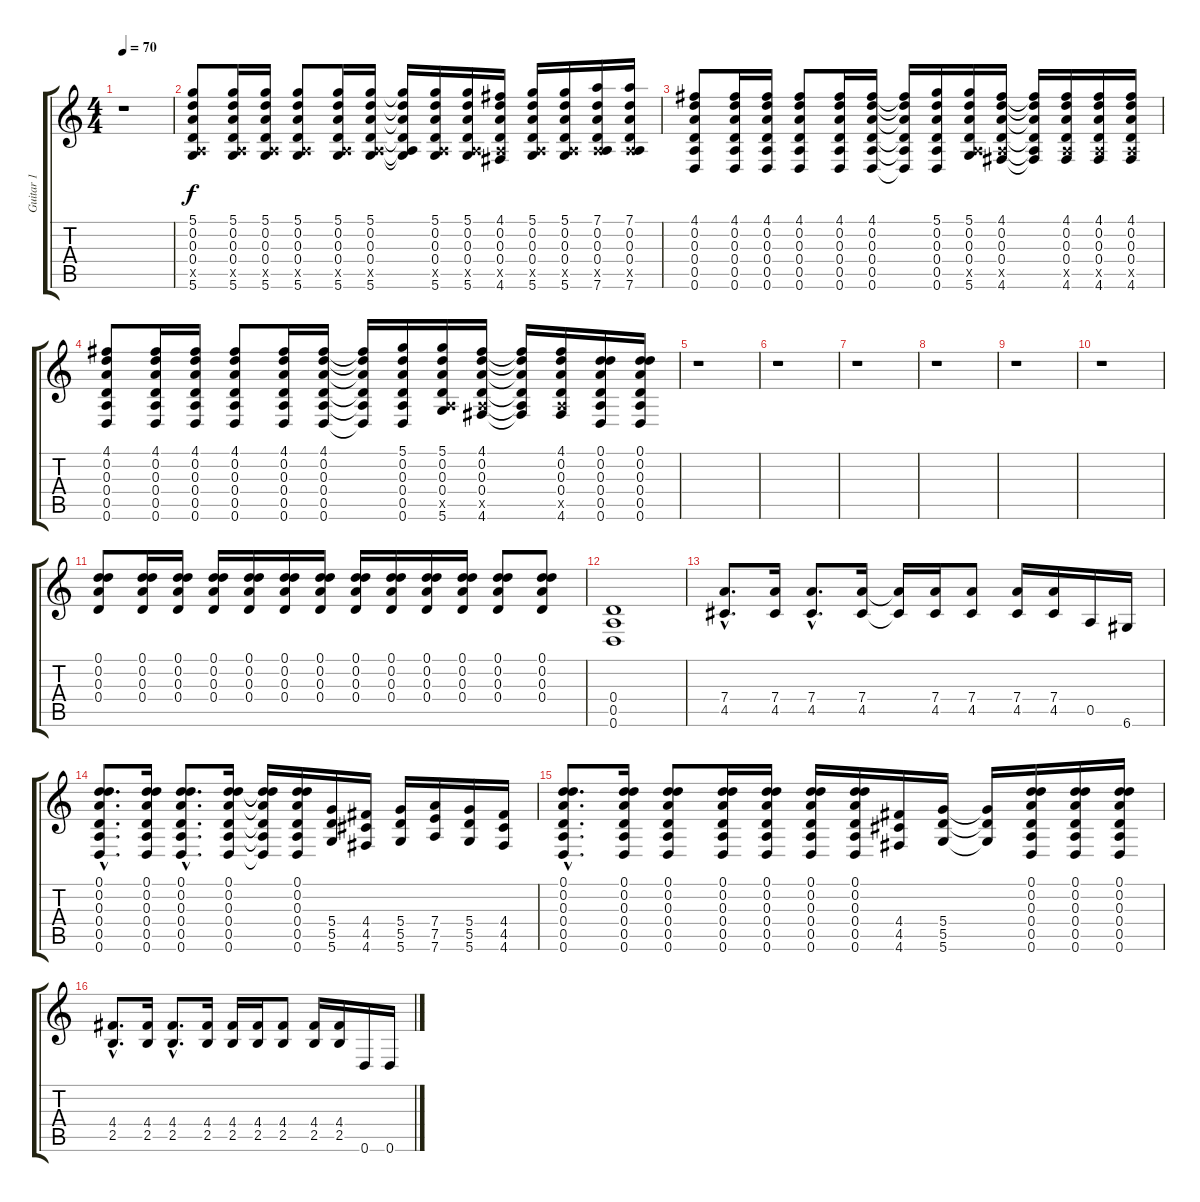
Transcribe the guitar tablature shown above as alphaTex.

\track ("Guitar 1" "Guitar 1") {instrument electricguitarclean}
\staff {score tabs}
\tuning (D4 D4 A3 D3 A2 D2) {hide}
\ts (4 4)
\tempo 70
\clef g2
\ks c
r.1{dy f} |
(5.1 0.2 0.3 0.4 0.5{x} 5.6).8 (5.1 0.2 0.3 0.4 0.5{x} 5.6).16 (5.1 0.2 0.3 0.4 0.5{x} 5.6).16 (5.1 0.2 0.3 0.4 0.5{x} 5.6).8 (5.1 0.2 0.3 0.4 0.5{x} 5.6).16 (5.1 0.2 0.3 0.4 0.5{x} 5.6).16 (5.1{t} 0.2{t} 0.3{t} 0.4{t} 0.5{t} 5.6{t}).16 (5.1 0.2 0.3 0.4 0.5{x} 5.6).16 (5.1 0.2 0.3 0.4 0.5{x} 5.6).16 (4.1 0.2 0.3 0.4 0.5{x} 4.6).16 (5.1 0.2 0.3 0.4 0.5{x} 5.6).16 (5.1 0.2 0.3 0.4 0.5{x} 5.6).16 (7.1 0.2 0.3 0.4 0.5{x} 7.6).16 (7.1 0.2 0.3 0.4 0.5{x} 7.6).16 |
(4.1 0.2 0.3 0.4 0.5 0.6).8 (4.1 0.2 0.3 0.4 0.5 0.6).16 (4.1 0.2 0.3 0.4 0.5 0.6).16 (4.1 0.2 0.3 0.4 0.5 0.6).8 (4.1 0.2 0.3 0.4 0.5 0.6).16 (4.1 0.2 0.3 0.4 0.5 0.6).16 (4.1{t} 0.2{t} 0.3{t} 0.4{t} 0.5{t} 0.6{t}).16 (5.1 0.2 0.3 0.4 0.5 0.6).16 (5.1 0.2 0.3 0.4 0.5{x} 5.6).16 (4.1 0.2 0.3 0.4 0.5{x} 4.6).16 (4.1{t} 0.2{t} 0.3{t} 0.4{t} 0.5{t} 4.6{t}).16 (4.1 0.2 0.3 0.4 0.5{x} 4.6).16 (4.1 0.2 0.3 0.4 0.5{x} 4.6).16 (4.1 0.2 0.3 0.4 0.5{x} 4.6).16 |
(4.1 0.2 0.3 0.4 0.5 0.6).8 (4.1 0.2 0.3 0.4 0.5 0.6).16 (4.1 0.2 0.3 0.4 0.5 0.6).16 (4.1 0.2 0.3 0.4 0.5 0.6).8 (4.1 0.2 0.3 0.4 0.5 0.6).16 (4.1 0.2 0.3 0.4 0.5 0.6).16 (4.1{t} 0.2{t} 0.3{t} 0.4{t} 0.5{t} 0.6{t}).16 (5.1 0.2 0.3 0.4 0.5 0.6).16 (5.1 0.2 0.3 0.4 0.5{x} 5.6).16 (4.1 0.2 0.3 0.4 0.5{x} 4.6).16 (4.1{t} 0.2{t} 0.3{t} 0.4{t} 0.5{t} 4.6{t}).16 (4.1 0.2 0.3 0.4 0.5{x} 4.6).16 (0.1 0.2 0.3 0.4 0.5 0.6).16 (0.1 0.2 0.3 0.4 0.5 0.6).16 |
r.1 |
r.1 |
r.1 |
r.1 |
r.1 |
r.1 |
(0.1 0.2 0.3 0.4).8 (0.1 0.2 0.3 0.4).16 (0.1 0.2 0.3 0.4).16 (0.1 0.2 0.3 0.4).16 (0.1 0.2 0.3 0.4).16 (0.1 0.2 0.3 0.4).16 (0.1 0.2 0.3 0.4).16 (0.1 0.2 0.3 0.4).16 (0.1 0.2 0.3 0.4).16 (0.1 0.2 0.3 0.4).16 (0.1 0.2 0.3 0.4).16 (0.1 0.2 0.3 0.4).8 (0.1 0.2 0.3 0.4).8 |
(0.4 0.5 0.6).1 |
(7.4{hac} 4.5{hac}).8{d} (7.4 4.5).16 (7.4{hac} 4.5{hac}).8{d} (7.4 4.5).16 (7.4{t} 4.5{t}).16 (7.4 4.5).16 (7.4 4.5).8 (7.4 4.5).16 (7.4 4.5).16 0.5.16 6.6.16 |
(0.1{hac} 0.2{hac} 0.3{hac} 0.4{hac} 0.5{hac} 0.6{hac}).8{d} (0.1 0.2 0.3 0.4 0.5 0.6).16 (0.1{hac} 0.2{hac} 0.3{hac} 0.4{hac} 0.5{hac} 0.6{hac}).8{d} (0.1 0.2 0.3 0.4 0.5 0.6).16 (0.1{t} 0.2{t} 0.3{t} 0.4{t} 0.5{t} 0.6{t}).16 (0.1 0.2 0.3 0.4 0.5 0.6).16 (5.4 5.5 5.6).16 (4.4 4.5 4.6).16 (5.4 5.5 5.6).16 (7.4 7.5 7.6).16 (5.4 5.5 5.6).16 (4.4 4.5 4.6).16 |
(0.1{hac} 0.2{hac} 0.3{hac} 0.4{hac} 0.5{hac} 0.6{hac}).8{d} (0.1 0.2 0.3 0.4 0.5 0.6).16 (0.1 0.2 0.3 0.4 0.5 0.6).8 (0.1 0.2 0.3 0.4 0.5 0.6).16 (0.1 0.2 0.3 0.4 0.5 0.6).16 (0.1 0.2 0.3 0.4 0.5 0.6).16 (0.1 0.2 0.3 0.4 0.5 0.6).16 (4.4 4.5 4.6).16 (5.4 5.5 5.6).16 (5.4{t} 5.5{t} 5.6{t}).16 (0.1 0.2 0.3 0.4 0.5 0.6).16 (0.1 0.2 0.3 0.4 0.5 0.6).16 (0.1 0.2 0.3 0.4 0.5 0.6).16 |
(4.4{hac} 2.5{hac}).8{d} (4.4 2.5).16 (4.4{hac} 2.5{hac}).8{d} (4.4 2.5).16 (4.4 2.5).16 (4.4 2.5).16 (4.4 2.5).8 (4.4 2.5).16 (4.4 2.5).16 0.6.16 0.6.16
